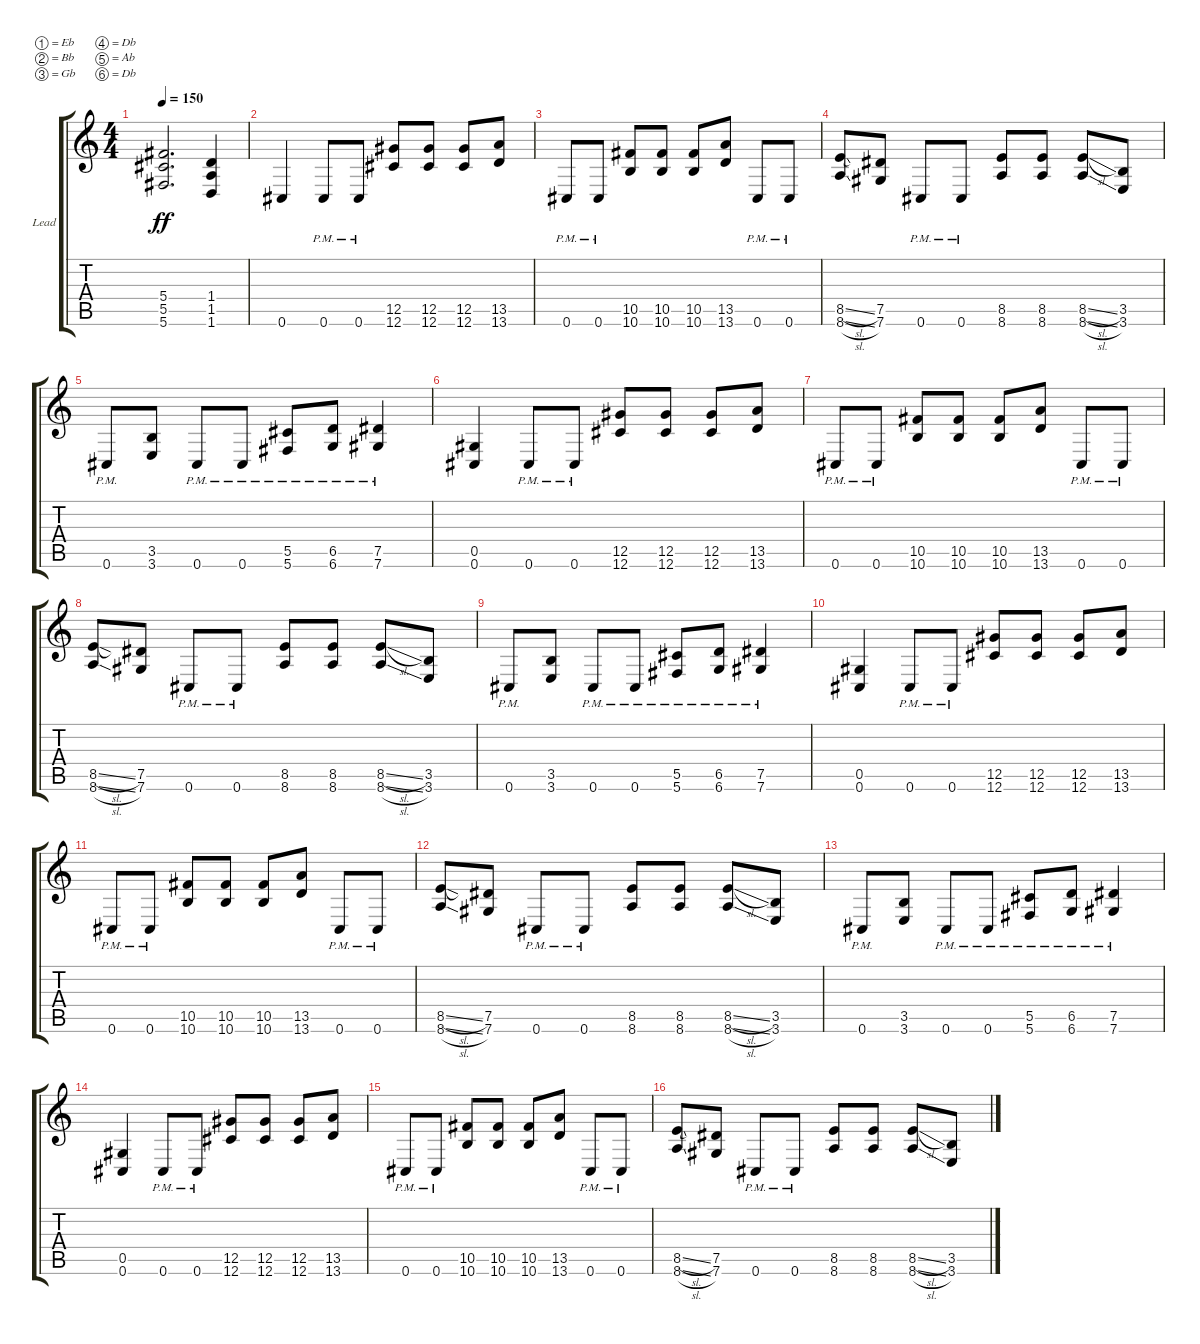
\bracketExtendMode groupsimilarinstruments
\firstSystemTrackNameOrientation horizontal
\otherSystemsTrackNameOrientation horizontal
\track ("Adam" "Lead") {instrument distortionguitar}
\staff {score tabs}
\tuning (Eb4 Bb3 Gb3 Db3 Ab2 Db2)
\ts (4 4)
\tempo 150
\clef g2
\ks c
(5.6 5.5 5.4).2{d dy ff} (1.6 1.5 1.4).4 |
0.6.4 0.6{pm}.8 0.6{pm}.8 (12.6 12.5).8 (12.6 12.5).8 (12.6 12.5).8 (13.6 13.5).8 |
0.6{pm}.8 0.6{pm}.8 (10.6 10.5).8 (10.5 10.6).8 (10.6 10.5).8 (13.5 13.6).8 0.6{pm}.8 0.6{pm}.8 |
(8.6{sl} 8.5{sl}).8 (7.6 7.5).8 0.6{pm}.8 0.6{pm}.8 (8.6 8.5).8 (8.5 8.6).8 (8.6{sl} 8.5{sl}).8 (3.5 3.6).8 |
0.6{pm}.8 (3.6 3.5).8 0.6{pm}.8 0.6{pm}.8 (5.6{pm} 5.5{pm}).8 (6.5{pm} 6.6{pm}).8 (7.6{pm} 7.5{pm}).4 |
(0.6 0.5).4 0.6{pm}.8 0.6{pm}.8 (12.6 12.5).8 (12.6 12.5).8 (12.6 12.5).8 (13.6 13.5).8 |
0.6{pm}.8 0.6{pm}.8 (10.6 10.5).8 (10.5 10.6).8 (10.6 10.5).8 (13.5 13.6).8 0.6{pm}.8 0.6{pm}.8 |
(8.6{sl} 8.5{sl}).8 (7.6 7.5).8 0.6{pm}.8 0.6{pm}.8 (8.6 8.5).8 (8.5 8.6).8 (8.6{sl} 8.5{sl}).8 (3.5 3.6).8 |
0.6{pm}.8 (3.6 3.5).8 0.6{pm}.8 0.6{pm}.8 (5.6{pm} 5.5{pm}).8 (6.5{pm} 6.6{pm}).8 (7.6{pm} 7.5{pm}).4 |
(0.6 0.5).4 0.6{pm}.8 0.6{pm}.8 (12.6 12.5).8 (12.6 12.5).8 (12.6 12.5).8 (13.6 13.5).8 |
0.6{pm}.8 0.6{pm}.8 (10.6 10.5).8 (10.5 10.6).8 (10.6 10.5).8 (13.5 13.6).8 0.6{pm}.8 0.6{pm}.8 |
(8.6{sl} 8.5{sl}).8 (7.6 7.5).8 0.6{pm}.8 0.6{pm}.8 (8.6 8.5).8 (8.5 8.6).8 (8.6{sl} 8.5{sl}).8 (3.5 3.6).8 |
0.6{pm}.8 (3.6 3.5).8 0.6{pm}.8 0.6{pm}.8 (5.6{pm} 5.5{pm}).8 (6.5{pm} 6.6{pm}).8 (7.6{pm} 7.5{pm}).4 |
(0.6 0.5).4 0.6{pm}.8 0.6{pm}.8 (12.6 12.5).8 (12.6 12.5).8 (12.6 12.5).8 (13.6 13.5).8 |
0.6{pm}.8 0.6{pm}.8 (10.6 10.5).8 (10.5 10.6).8 (10.6 10.5).8 (13.5 13.6).8 0.6{pm}.8 0.6{pm}.8 |
(8.6{sl} 8.5{sl}).8 (7.6 7.5).8 0.6{pm}.8 0.6{pm}.8 (8.6 8.5).8 (8.5 8.6).8 (8.6{sl} 8.5{sl}).8 (3.5 3.6).8
